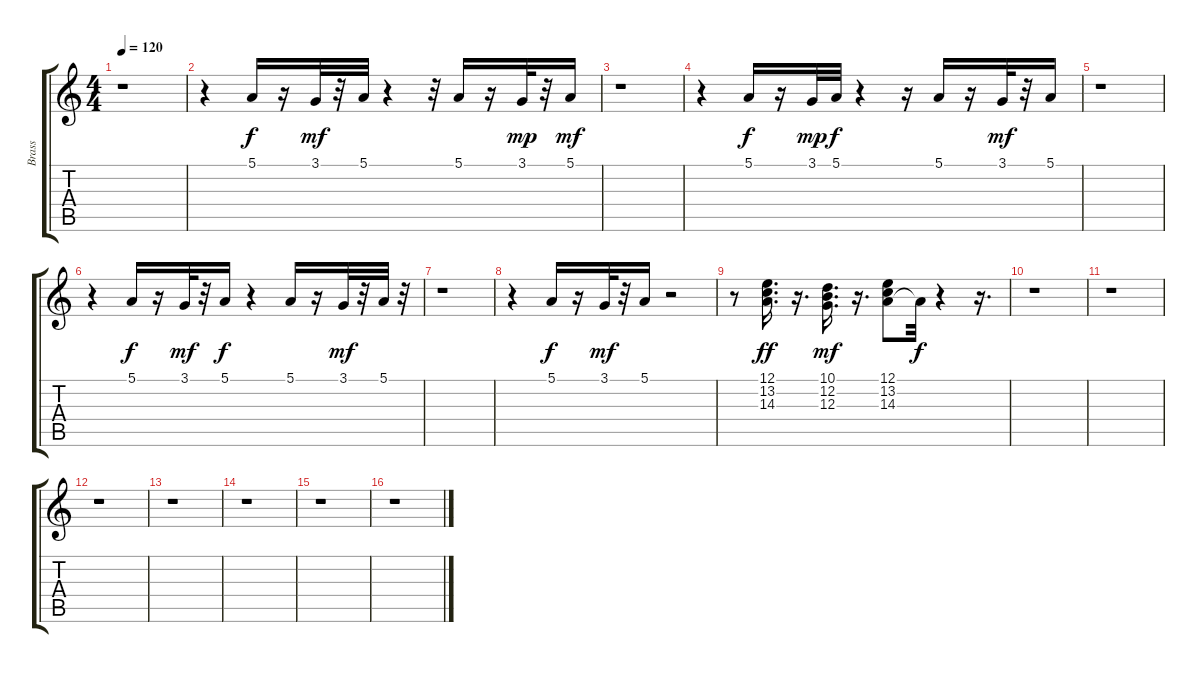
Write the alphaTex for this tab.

\track ("Brass" "Brass") {instrument brasssection}
\staff {score tabs}
\tuning (E4 B3 G3 D3 A2 E2) {hide}
\ts (4 4)
\tempo 120
\clef g2
\ks c
r.1{dy mf} |
r.4 5.1.16{dy f} r.16 3.1.32{dy mf} r.32 5.1.32 r.4 r.32 5.1.16 r.16 3.1.32{dy mp} r.32 5.1.16{dy mf} |
r.1 |
r.4 5.1.16{dy f} r.16 3.1.32{dy mp} 5.1.32{dy f} r.4 r.16 5.1.16 r.16 3.1.32{dy mf} r.32 5.1.16 |
r.1 |
r.4 5.1.16{dy f} r.16 3.1.32{dy mf} r.32 5.1.16{dy f} r.4 5.1.16 r.16 3.1.32{dy mf} r.32 5.1.32 r.32 |
r.1 |
r.4 5.1.16{dy f} r.16 3.1.32{dy mf} r.32 5.1.16 r.2 |
r.8 (12.1 13.2 14.3).16{d dy ff} r.16{d} (10.1 12.2 12.3).16{d dy mf} r.16{d} (12.1 13.2 14.3).8 14.3{t}.32{dy f} r.4 r.16{d} |
r.1 |
r.1 |
r.1 |
r.1 |
r.1 |
r.1 |
r.1
